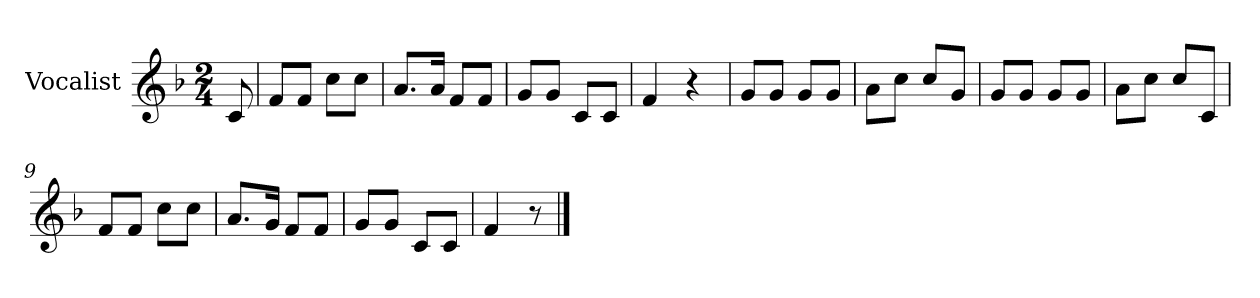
**kern
*part1
*staff1
*I"Vocalist
*k[b-]
*F:
*M2/4
=
8c
=1
8fL
8fJ
8ccL
8ccJ
=2
8.aL
16aJk
8fL
8fJ
=3
8gL
8gJ
8cL
8cJ
=4
4f
4r
=5
8gL
8gJ
8gL
8gJ
=6
8aL
8ccJ
8ccL
8gJ
=7
8gL
8gJ
8gL
8gJ
=8
8aL
8ccJ
8ccL
8cJ
=9
8fL
8fJ
8ccL
8ccJ
=10
8.aL
16gJk
8fL
8fJ
=11
8gL
8gJ
8cL
8cJ
=12
4f
8r
==
*-
